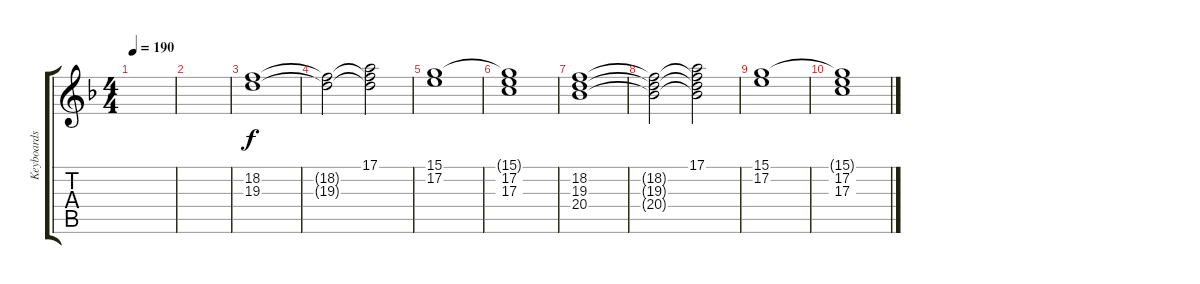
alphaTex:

\track ("Keyboards (James)" "Keyboards ") {instrument choiraahs}
\staff {score tabs}
\tuning (E4 B3 G3 D3 A2 D2) {hide}
\ts (4 4)
\tempo 190
\clef g2
\ks dminor
|
|
(18.2 19.3).1{volume 10 instrument choiraahs} |
(18.2{t} 19.3{t}).2 (17.1 18.2{t} 19.3{t}).2 |
(15.1 17.2).1 |
(15.1{t} 17.2 17.3).1 |
(18.2 19.3 20.4).1 |
(18.2{t} 19.3{t} 20.4{t}).2 (17.1 18.2{t} 19.3{t} 20.4{t}).2 |
(15.1 17.2).1 |
(15.1{t} 17.2 17.3).1
